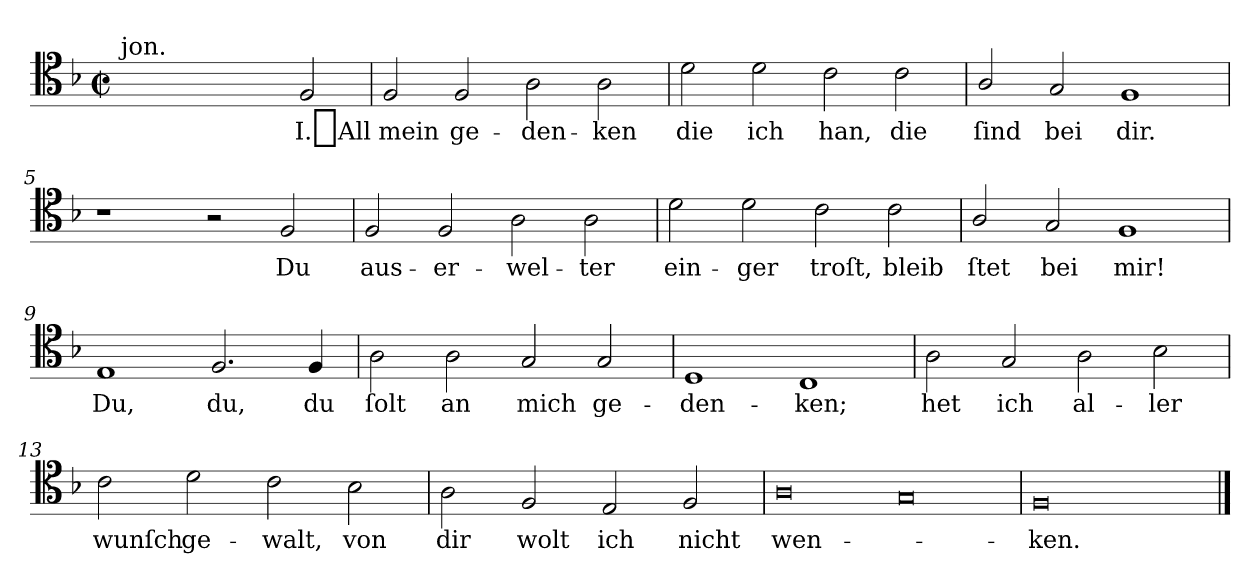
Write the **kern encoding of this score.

**kern	**text
*part1	*part1
*staff1	*staff1
*clefC4	*
*k[b-]	*
*F:ion	*
*M4/2	*
*met(c|)	*
=1	=1
!LO:TX:a:t=jon.	!
1ryy	.
2ryy	.
2F	I._All
=2	=2
2F	mein
2F	ge-
2A	-den-
2A	-ken
=3	=3
2d	die
2d	ich
2c	han,
2c	die
=4	=4
2A/	ſind
2G	bei
1F	dir.
=5	=5
1r	.
2r	.
2F	Du
=6	=6
2F	aus-
2F	-er-
2A	-wel-
2A	-ter
=7	=7
2d	ein-
2d	-ger
2c	troſt,
2c	bleib
=8	=8
2A/	ſtet
2G	bei
1F	mir!
=9	=9
1E	Du,
2.F	du,
4F	du
=10	=10
2A	ſolt
2A	an
2G	mich
2G	ge-
=11	=11
1D	-den-
1C	-ken;
=12	=12
2A	het
2G	ich
2A	al-
2B-	-ler
=13	=13
2c	wunſch
2d	ge-
2c	-walt,
2B-	von
=14	=14
2A	dir
2F	wolt
2E	ich
2F	nicht
=15	=15
!LO:N:vis=0	!
1A	wen-
!LO:N:vis=0	!
1G	.
=16	=16
0F/	-ken.
==	==
*-	*-
